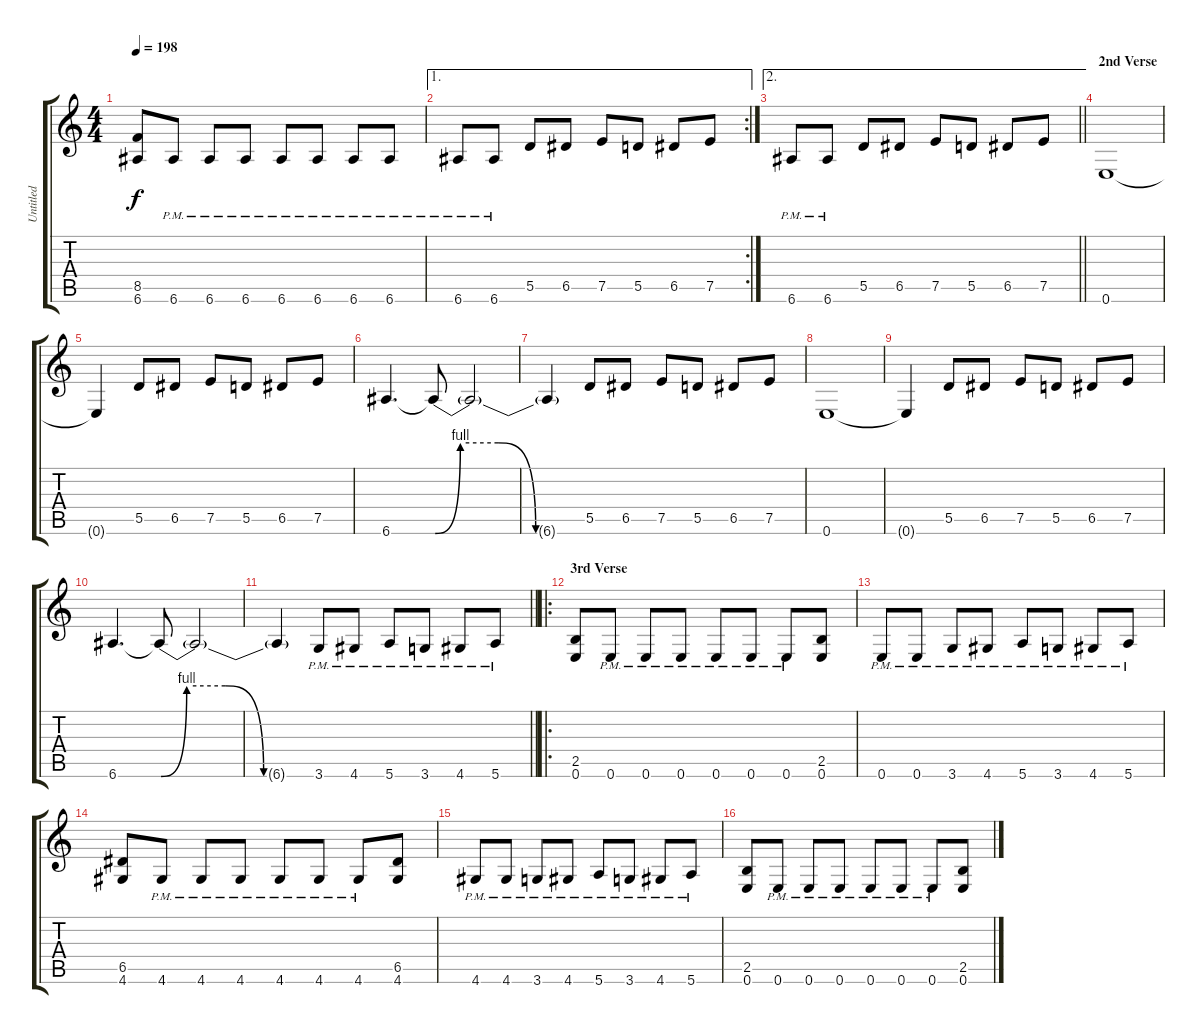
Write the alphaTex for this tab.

\track ("Untitled" "Untitled") {instrument distortionguitar}
\staff {score tabs}
\tuning (E4 B3 G3 D3 A2 E2) {hide}
\ts (4 4)
\tempo 198
\clef g2
\ks c
(8.5 6.6).8{dy f} 6.6{pm}.8 6.6{pm}.8 6.6{pm}.8 6.6{pm}.8 6.6{pm}.8 6.6{pm}.8 6.6{pm}.8 |
\ae 1
\rc 2
6.6{pm}.8 6.6{pm}.8 5.5.8 6.5.8 7.5.8 5.5.8 6.5.8 7.5.8 |
\ae 2
\barLineRight lightlight
6.6{pm}.8 6.6{pm}.8 5.5.8 6.5.8 7.5.8 5.5.8 6.5.8 7.5.8 |
\section ("" "2nd Verse")
0.6.1 |
0.6{t}.4 5.5.8 6.5.8 7.5.8 5.5.8 6.5.8 7.5.8 |
6.6.4{d} 6.6{be (custom 0 0 10 4 25 4 40 0 60 0) t}.8 6.6{t}.2 |
6.6{t}.4 5.5.8 6.5.8 7.5.8 5.5.8 6.5.8 7.5.8 |
0.6.1 |
0.6{t}.4 5.5.8 6.5.8 7.5.8 5.5.8 6.5.8 7.5.8 |
6.6.4{d} 6.6{be (custom 0 0 10 4 25 4 40 0 60 0) t}.8 6.6{t}.2 |
\barLineRight lightlight
6.6{t}.4 3.6{pm}.8 4.6{pm}.8 5.6{pm}.8 3.6{pm}.8 4.6{pm}.8 5.6{pm}.8 |
\ro
\section ("" "3rd Verse")
(2.5 0.6).8 0.6{pm}.8 0.6{pm}.8 0.6{pm}.8 0.6{pm}.8 0.6{pm}.8 0.6{pm}.8 (2.5 0.6).8 |
0.6{pm}.8 0.6{pm}.8 3.6{pm}.8 4.6{pm}.8 5.6{pm}.8 3.6{pm}.8 4.6{pm}.8 5.6{pm}.8 |
(6.5 4.6).8 4.6{pm}.8 4.6{pm}.8 4.6{pm}.8 4.6{pm}.8 4.6{pm}.8 4.6{pm}.8 (6.5 4.6).8 |
4.6{pm}.8 4.6{pm}.8 3.6{pm}.8 4.6{pm}.8 5.6{pm}.8 3.6{pm}.8 4.6{pm}.8 5.6{pm}.8 |
(2.5 0.6).8 0.6{pm}.8 0.6{pm}.8 0.6{pm}.8 0.6{pm}.8 0.6{pm}.8 0.6{pm}.8 (2.5 0.6).8
